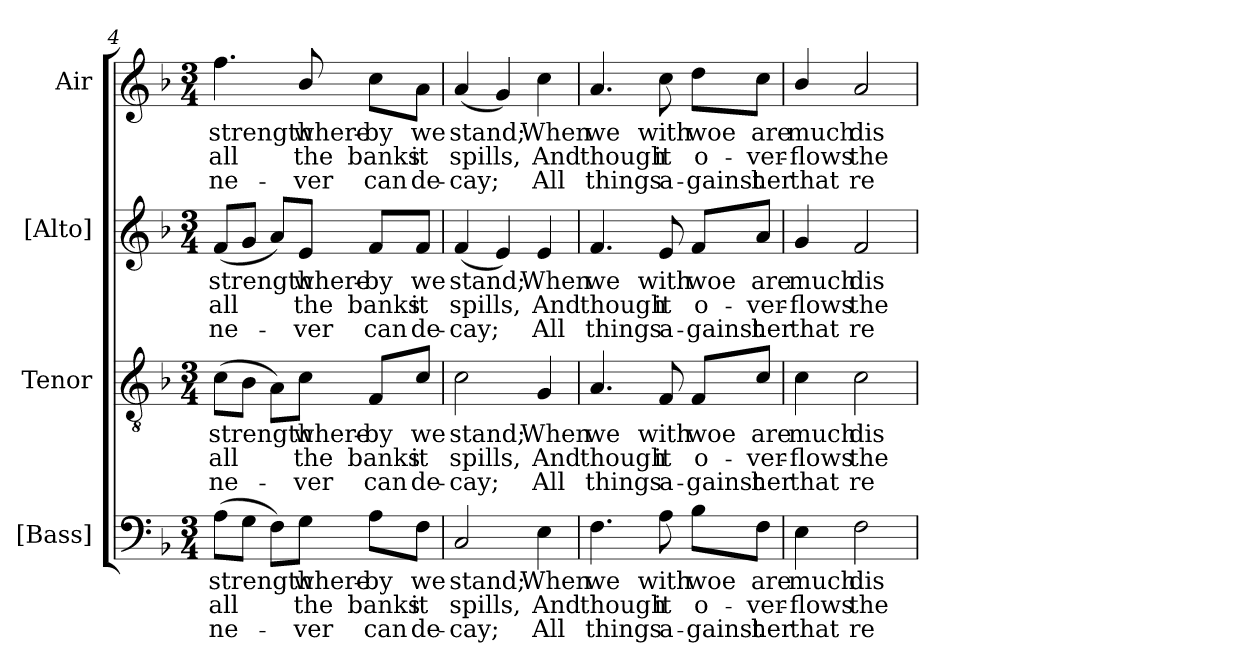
**kern	**text	**text	**text	**kern	**text	**text	**text	**kern	**text	**text	**text	**kern	**text	**text	**text
*part4	*part4	*part4	*part4	*part3	*part3	*part3	*part3	*part2	*part2	*part2	*part2	*part1	*part1	*part1	*part1
*staff4	*staff4	*staff4	*staff4	*staff3	*staff3	*staff3	*staff3	*staff2	*staff2	*staff2	*staff2	*staff1	*staff1	*staff1	*staff1
*I"[Bass]	*	*	*	*I"Tenor	*	*	*	*I"[Alto]	*	*	*	*I"Air	*	*	*
*I'B.	*	*	*	*I'T.	*	*	*	*I'A.	*	*	*	*	*	*	*
*clefF4	*	*	*	*clefGv2	*	*	*	*clefG2	*	*	*	*clefG2	*	*	*
*	*	*	*	*ITrd7c12	*	*	*	*	*	*	*	*	*	*	*
*k[b-]	*	*	*	*k[b-]	*	*	*	*k[b-]	*	*	*	*k[b-]	*	*	*
*F:	*	*	*	*F:	*	*	*	*F:	*	*	*	*F:	*	*	*
*M3/4	*	*	*	*M3/4	*	*	*	*M3/4	*	*	*	*M3/4	*	*	*
=4	=4	=4	=4	=4	=4	=4	=4	=4	=4	=4	=4	=4	=4	=4	=4
!	!LO:LY:b:color=#000000	!LO:LY:b:color=#000000	!LO:LY:b:color=#000000	!	!	!	!	!	!	!	!	!	!	!	!
!	!	!	!	!	!LO:LY:b:color=#000000	!LO:LY:b:color=#000000	!LO:LY:b:color=#000000	!	!	!	!	!	!	!	!
!	!	!	!	!	!	!	!	!	!LO:LY:b:color=#000000	!LO:LY:b:color=#000000	!LO:LY:b:color=#000000	!	!	!	!
!	!	!	!	!	!	!	!	!	!	!	!	!	!LO:LY:b:color=#000000	!LO:LY:b:color=#000000	!LO:LY:b:color=#000000
(8Ai\L	strength	all	ne-	(8Ci\L	strength	all	ne-	(8fi/L	strength	all	ne-	4.ffi\	strength	all	ne-
8Gi\J	.	.	.	8BB-i\J	.	.	.	8gi/J	.	.	.	.	.	.	.
8Fi\L)	.	.	.	8AAi\L)	.	.	.	8ai/L)	.	.	.	.	.	.	.
!	!LO:LY:b:color=#000000	!LO:LY:b:color=#000000	!LO:LY:b:color=#000000	!	!	!	!	!	!	!	!	!	!	!	!
!	!	!	!	!	!LO:LY:b:color=#000000	!LO:LY:b:color=#000000	!LO:LY:b:color=#000000	!	!	!	!	!	!	!	!
!	!	!	!	!	!	!	!	!	!LO:LY:b:color=#000000	!LO:LY:b:color=#000000	!LO:LY:b:color=#000000	!	!	!	!
!	!	!	!	!	!	!	!	!	!	!	!	!	!LO:LY:b:color=#000000	!LO:LY:b:color=#000000	!LO:LY:b:color=#000000
8Gi\J	where-	the	-ver	8Ci\J	where-	the	-ver	8ei/J	where-	the	-ver	8b-i/	where-	the	-ver
!	!LO:LY:b:color=#000000	!LO:LY:b:color=#000000	!LO:LY:b:color=#000000	!	!	!	!	!	!	!	!	!	!	!	!
!	!	!	!	!	!LO:LY:b:color=#000000	!LO:LY:b:color=#000000	!LO:LY:b:color=#000000	!	!	!	!	!	!	!	!
!	!	!	!	!	!	!	!	!	!LO:LY:b:color=#000000	!LO:LY:b:color=#000000	!LO:LY:b:color=#000000	!	!	!	!
!	!	!	!	!	!	!	!	!	!	!	!	!	!LO:LY:b:color=#000000	!LO:LY:b:color=#000000	!LO:LY:b:color=#000000
8Ai\L	-by	banks	can	8FFi/L	-by	banks	can	8fi/L	-by	banks	can	8cci\L	-by	banks	can
!	!LO:LY:b:color=#000000	!LO:LY:b:color=#000000	!LO:LY:b:color=#000000	!	!	!	!	!	!	!	!	!	!	!	!
!	!	!	!	!	!LO:LY:b:color=#000000	!LO:LY:b:color=#000000	!LO:LY:b:color=#000000	!	!	!	!	!	!	!	!
!	!	!	!	!	!	!	!	!	!LO:LY:b:color=#000000	!LO:LY:b:color=#000000	!LO:LY:b:color=#000000	!	!	!	!
!	!	!	!	!	!	!	!	!	!	!	!	!	!LO:LY:b:color=#000000	!LO:LY:b:color=#000000	!LO:LY:b:color=#000000
8Fi\J	we	it	de-	8Ci/J	we	it	de-	8fi/J	we	it	de-	8ai\J	we	it	de-
=5	=5	=5	=5	=5	=5	=5	=5	=5	=5	=5	=5	=5	=5	=5	=5
!	!LO:LY:b:color=#000000	!LO:LY:b:color=#000000	!LO:LY:b:color=#000000	!	!	!	!	!	!	!	!	!	!	!	!
!	!	!	!	!	!LO:LY:b:color=#000000	!LO:LY:b:color=#000000	!LO:LY:b:color=#000000	!	!	!	!	!	!	!	!
!	!	!	!	!	!	!	!	!	!LO:LY:b:color=#000000	!LO:LY:b:color=#000000	!LO:LY:b:color=#000000	!	!	!	!
!	!	!	!	!	!	!	!	!	!	!	!	!	!LO:LY:b:color=#000000	!LO:LY:b:color=#000000	!LO:LY:b:color=#000000
2Ci/	stand;	spills,	-cay;	2Ci\	stand;	spills,	-cay;	(4fi/	stand;	spills,	-cay;	(4ai/	stand;	spills,	-cay;
.	.	.	.	.	.	.	.	4ei/)	.	.	.	4gi/)	.	.	.
!	!LO:LY:b:color=#000000	!LO:LY:b:color=#000000	!LO:LY:b:color=#000000	!	!	!	!	!	!	!	!	!	!	!	!
!	!	!	!	!	!LO:LY:b:color=#000000	!LO:LY:b:color=#000000	!LO:LY:b:color=#000000	!	!	!	!	!	!	!	!
!	!	!	!	!	!	!	!	!	!LO:LY:b:color=#000000	!LO:LY:b:color=#000000	!LO:LY:b:color=#000000	!	!	!	!
!	!	!	!	!	!	!	!	!	!	!	!	!	!LO:LY:b:color=#000000	!LO:LY:b:color=#000000	!LO:LY:b:color=#000000
4Ei\	When	And	All	4GGi/	When	And	All	4ei/	When	And	All	4cci\	When	And	All
=6	=6	=6	=6	=6	=6	=6	=6	=6	=6	=6	=6	=6	=6	=6	=6
!	!LO:LY:b:color=#000000	!LO:LY:b:color=#000000	!LO:LY:b:color=#000000	!	!	!	!	!	!	!	!	!	!	!	!
!	!	!	!	!	!LO:LY:b:color=#000000	!LO:LY:b:color=#000000	!LO:LY:b:color=#000000	!	!	!	!	!	!	!	!
!	!	!	!	!	!	!	!	!	!LO:LY:b:color=#000000	!LO:LY:b:color=#000000	!LO:LY:b:color=#000000	!	!	!	!
!	!	!	!	!	!	!	!	!	!	!	!	!	!LO:LY:b:color=#000000	!LO:LY:b:color=#000000	!LO:LY:b:color=#000000
4.Fi\	we	though	things	4.AAi/	we	though	things	4.fi/	we	though	things	4.ai/	we	though	things
!	!LO:LY:b:color=#000000	!LO:LY:b:color=#000000	!LO:LY:b:color=#000000	!	!	!	!	!	!	!	!	!	!	!	!
!	!	!	!	!	!LO:LY:b:color=#000000	!LO:LY:b:color=#000000	!LO:LY:b:color=#000000	!	!	!	!	!	!	!	!
!	!	!	!	!	!	!	!	!	!LO:LY:b:color=#000000	!LO:LY:b:color=#000000	!LO:LY:b:color=#000000	!	!	!	!
!	!	!	!	!	!	!	!	!	!	!	!	!	!LO:LY:b:color=#000000	!LO:LY:b:color=#000000	!LO:LY:b:color=#000000
8Ai\	with	it	a-	8FFi/	with	it	a-	8ei/	with	it	a-	8cci\	with	it	a-
!	!LO:LY:b:color=#000000	!LO:LY:b:color=#000000	!LO:LY:b:color=#000000	!	!	!	!	!	!	!	!	!	!	!	!
!	!	!	!	!	!LO:LY:b:color=#000000	!LO:LY:b:color=#000000	!LO:LY:b:color=#000000	!	!	!	!	!	!	!	!
!	!	!	!	!	!	!	!	!	!LO:LY:b:color=#000000	!LO:LY:b:color=#000000	!LO:LY:b:color=#000000	!	!	!	!
!	!	!	!	!	!	!	!	!	!	!	!	!	!LO:LY:b:color=#000000	!LO:LY:b:color=#000000	!LO:LY:b:color=#000000
8B-i\L	woe	o-	-gainst	8FFi/L	woe	o-	-gainst	8fi/L	woe	o-	-gainst	8ddi\L	woe	o-	-gainst
!	!LO:LY:b:color=#000000	!LO:LY:b:color=#000000	!LO:LY:b:color=#000000	!	!	!	!	!	!	!	!	!	!	!	!
!	!	!	!	!	!LO:LY:b:color=#000000	!LO:LY:b:color=#000000	!LO:LY:b:color=#000000	!	!	!	!	!	!	!	!
!	!	!	!	!	!	!	!	!	!LO:LY:b:color=#000000	!LO:LY:b:color=#000000	!LO:LY:b:color=#000000	!	!	!	!
!	!	!	!	!	!	!	!	!	!	!	!	!	!LO:LY:b:color=#000000	!LO:LY:b:color=#000000	!LO:LY:b:color=#000000
8Fi\J	are	-ver-	her	8Ci/J	are	-ver-	her	8ai/J	are	-ver-	her	8cci\J	are	-ver-	her
!!LO:LB:g=z
=7	=7	=7	=7	=7	=7	=7	=7	=7	=7	=7	=7	=7	=7	=7	=7
!	!LO:LY:b:color=#000000	!LO:LY:b:color=#000000	!LO:LY:b:color=#000000	!	!	!	!	!	!	!	!	!	!	!	!
!	!	!	!	!	!LO:LY:b:color=#000000	!LO:LY:b:color=#000000	!LO:LY:b:color=#000000	!	!	!	!	!	!	!	!
!	!	!	!	!	!	!	!	!	!LO:LY:b:color=#000000	!LO:LY:b:color=#000000	!LO:LY:b:color=#000000	!	!	!	!
!	!	!	!	!	!	!	!	!	!	!	!	!	!LO:LY:b:color=#000000	!LO:LY:b:color=#000000	!LO:LY:b:color=#000000
4Ei\	much	-flows	that	4Ci\	much	-flows	that	4gi/	much	-flows	that	4b-i/	much	-flows	that
!	!LO:LY:b:color=#000000	!LO:LY:b:color=#000000	!LO:LY:b:color=#000000	!	!	!	!	!	!	!	!	!	!	!	!
!	!	!	!	!	!LO:LY:b:color=#000000	!LO:LY:b:color=#000000	!LO:LY:b:color=#000000	!	!	!	!	!	!	!	!
!	!	!	!	!	!	!	!	!	!LO:LY:b:color=#000000	!LO:LY:b:color=#000000	!LO:LY:b:color=#000000	!	!	!	!
!	!	!	!	!	!	!	!	!	!	!	!	!	!LO:LY:b:color=#000000	!LO:LY:b:color=#000000	!LO:LY:b:color=#000000
2Fi\	dis-	the	re-	2Ci\	dis-	the	re-	2fi/	dis-	the	re-	2ai/	dis-	the	re-
=	=	=	=	=	=	=	=	=	=	=	=	=	=	=	=
*-	*-	*-	*-	*-	*-	*-	*-	*-	*-	*-	*-	*-	*-	*-	*-
